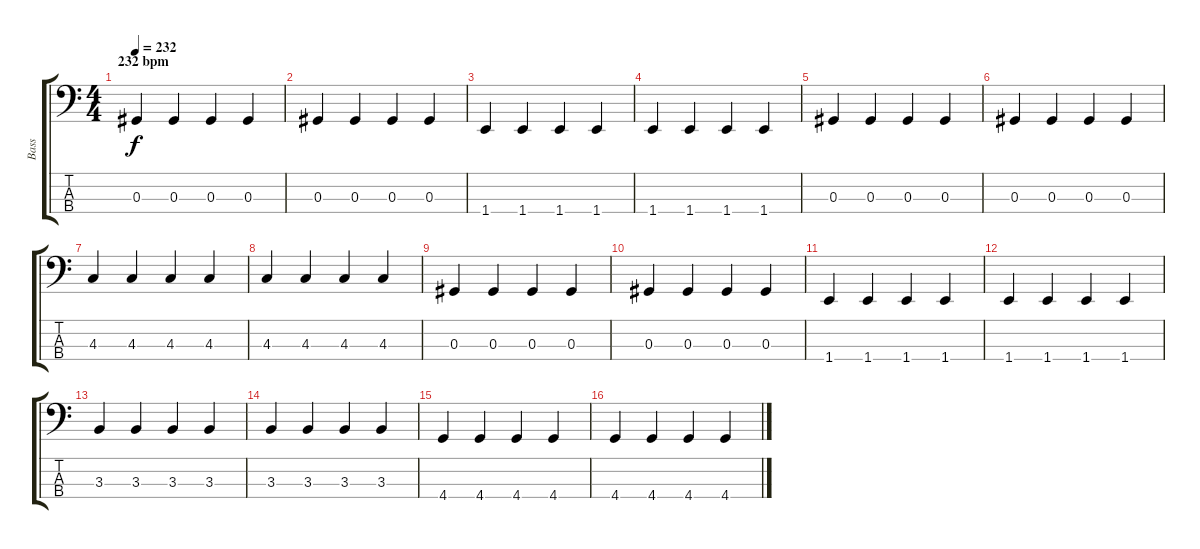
\track ("Bass" "Bass") {instrument electricbasspick}
\staff {score tabs}
\tuning (Gb2 Db2 Ab1 Eb1) {hide}
\ts (4 4)
\section ("" "232 bpm")
\tempo 232
\clef f4
\ks c
0.3.4{dy f instrument electricbasspick} 0.3.4 0.3.4 0.3.4 |
0.3.4 0.3.4 0.3.4 0.3.4 |
1.4.4 1.4.4 1.4.4 1.4.4 |
1.4.4 1.4.4 1.4.4 1.4.4 |
0.3.4 0.3.4 0.3.4 0.3.4 |
0.3.4 0.3.4 0.3.4 0.3.4 |
4.3.4 4.3.4 4.3.4 4.3.4 |
4.3.4 4.3.4 4.3.4 4.3.4 |
0.3.4 0.3.4 0.3.4 0.3.4 |
0.3.4 0.3.4 0.3.4 0.3.4 |
1.4.4 1.4.4 1.4.4 1.4.4 |
1.4.4 1.4.4 1.4.4 1.4.4 |
3.3.4 3.3.4 3.3.4 3.3.4 |
3.3.4 3.3.4 3.3.4 3.3.4 |
4.4.4 4.4.4 4.4.4 4.4.4 |
4.4.4 4.4.4 4.4.4 4.4.4
